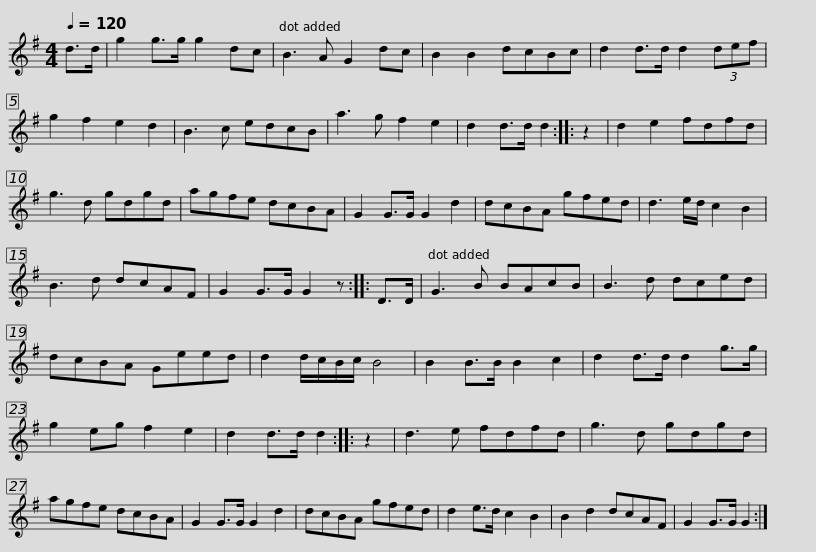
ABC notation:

X:1
L:1/8
Q:1/4=120
M:4/4
I:linebreak $
K:G
V:1 treble
V:1
 d>d | g2 g>g g2 dc | B3 A G2 dc | B2 B2 dcBc | d2 d>d d2 (3def | %5
 g2 f2 e2 d2 | B3 c edcB | a3 g f2 e2 |$ d2 d>d d2 :: z2 | %10
 d2 e2 fdfd | g3 d gdgd | agfe dcBA | G2 G>G G2 d2 | dcBA gfed |$ %15
 d3 e/d/ c2 B2 | B3 d dcAF | G2 G>G G2 z :: D>D | G3 B BAcB | %20
 B3 d dced | dcBA Geed |$ d2 d/c/B/c/ B4 | B2 B>B B2 c2 | d2 d>d d2 g>g | %25
 g2 eg f2 e2 | d2 d>d d2 :: z2 | d3 e fdfd | g3 d gdgd |$ %30
 agfe dcBA | G2 G>G G2 d2 | dcBA gfed | d2 e>d c2 B2 | B2 d2 dcAF | %35
 G2 G>G G2 :| %36
